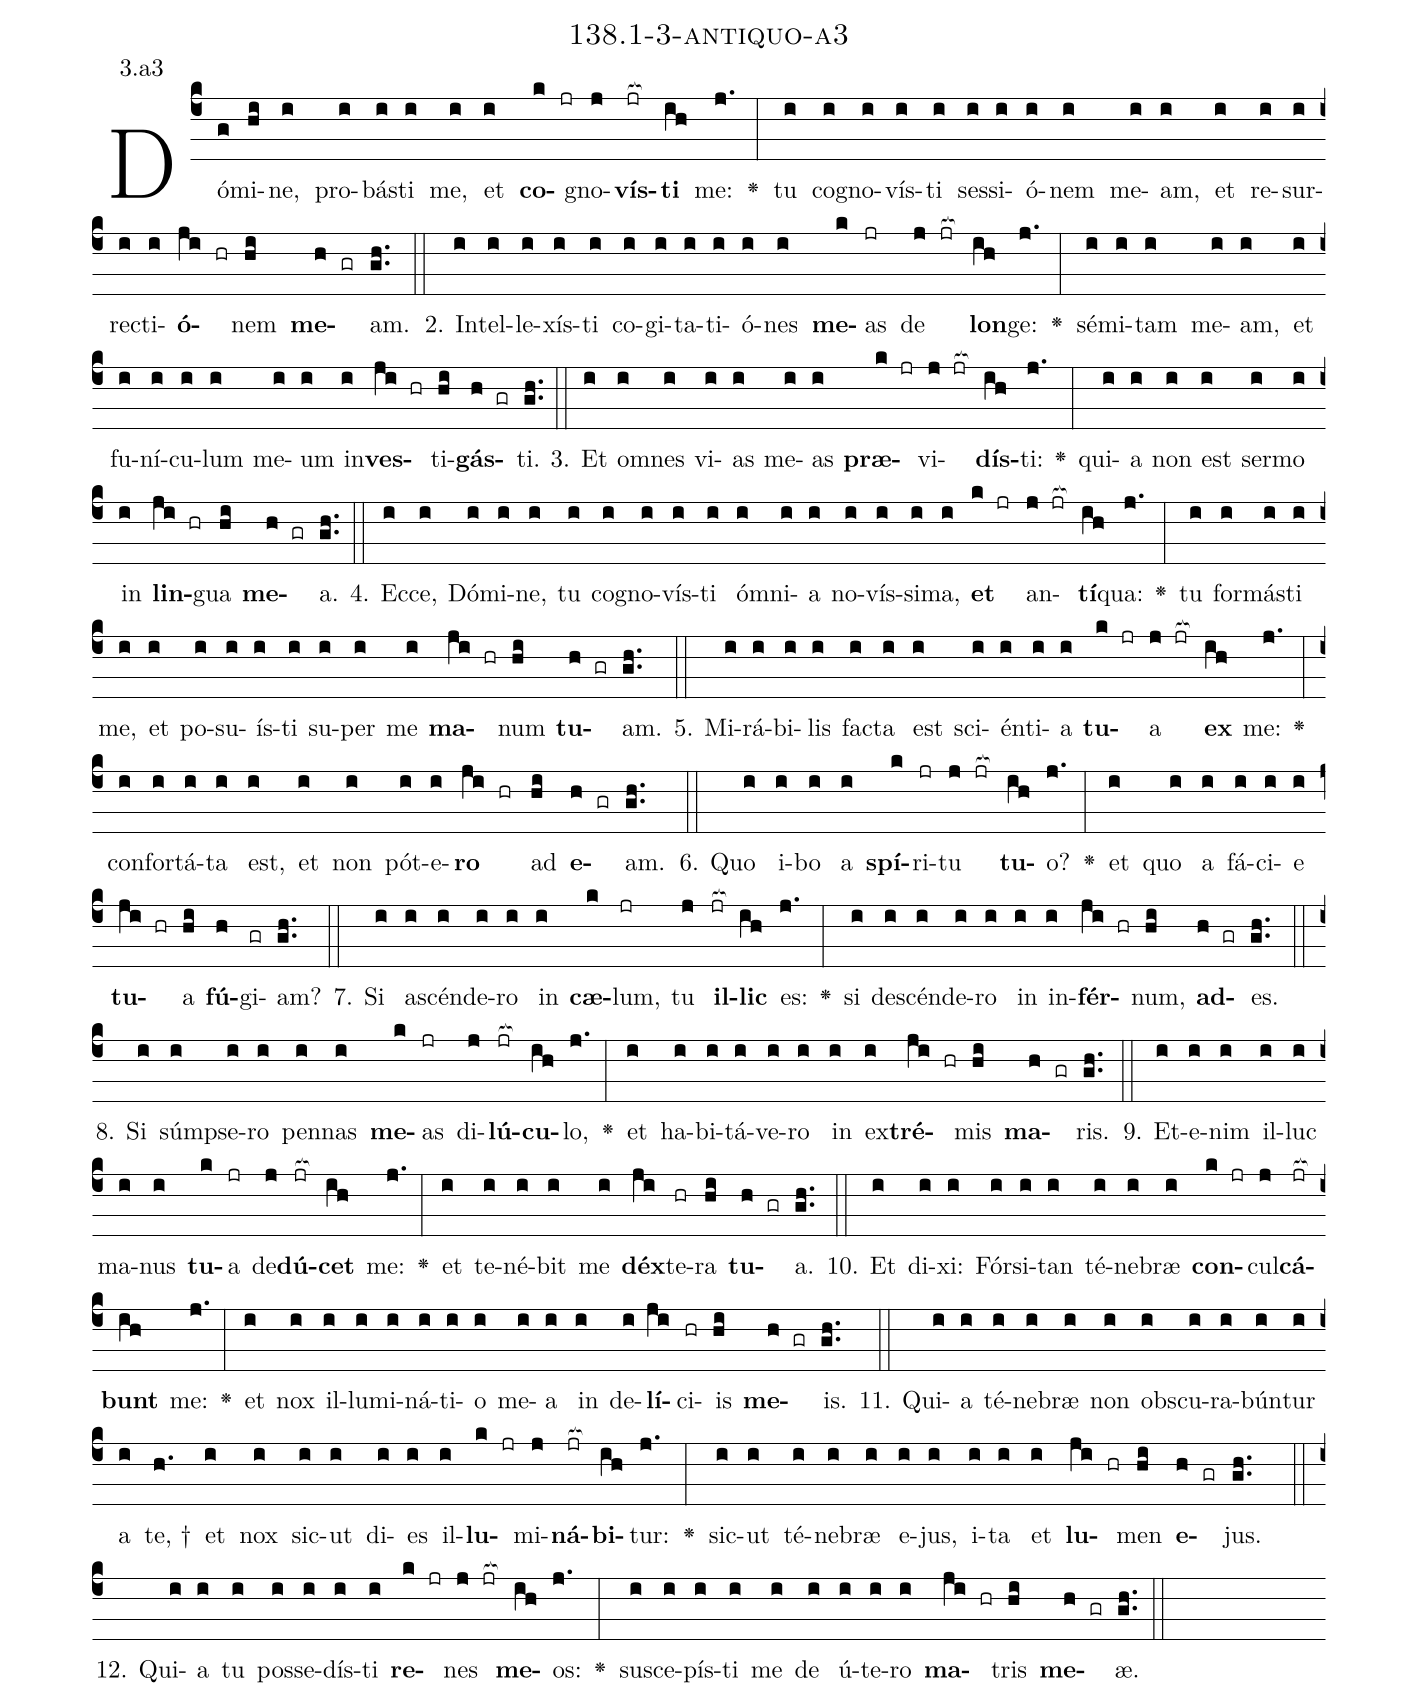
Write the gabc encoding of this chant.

name: 138.1-3-antiquo-a3;
annotation: 3.a3;
%%
(c4)Dó(g)mi(hi)ne,(i) pro(i)bás(i)ti(i) me,(i) et(i) <b>co</b>(k jr)gno(j)<b>vís</b>(jr[ocb:1{])<b>ti</b>(ih[ocb:0}]) me:(j.) <v>\greheightstar</v>(:) tu(i) co(i)gno(i)vís(i)ti(i) ses(i)si(i)ó(i)nem(i) me(i)am,(i) et(i) re(i)sur(i)rec(i)ti(i)<b>ó</b>(ji hr)nem(hi) <b>me</b>(h gr)am.(gh..) (::)
2. In(i)tel(i)le(i)xís(i)ti(i) co(i)gi(i)ta(i)ti(i)ó(i)nes(i) <b>me</b>(k)as(jr) de(j jr[ocb:1{]) <b>lon</b>(ih[ocb:0}])ge:(j.) <v>\greheightstar</v>(:) sé(i)mi(i)tam(i) me(i)am,(i) et(i) fu(i)ní(i)cu(i)lum(i) me(i)um(i) in(i)<b>ves</b>(ji hr)ti(hi)<b>gás</b>(h gr)ti.(gh..) (::)
3. Et(i) om(i)nes(i) vi(i)as(i) me(i)as(i) <b>præ</b>(k jr)vi(j jr[ocb:1{])<b>dís</b>(ih[ocb:0}])ti:(j.) <v>\greheightstar</v>(:) qui(i)a(i) non(i) est(i) ser(i)mo(i) in(i) <b>lin</b>(ji hr)gua(hi) <b>me</b>(h gr)a.(gh..) (::)
4. Ec(i)ce,(i) Dó(i)mi(i)ne,(i) tu(i) co(i)gno(i)vís(i)ti(i) óm(i)ni(i)a(i) no(i)vís(i)si(i)ma,(i) <b>et</b>(k jr) an(j jr[ocb:1{])<b>tí</b>(ih[ocb:0}])qua:(j.) <v>\greheightstar</v>(:) tu(i) for(i)más(i)ti(i) me,(i) et(i) po(i)su(i)ís(i)ti(i) su(i)per(i) me(i) <b>ma</b>(ji hr)num(hi) <b>tu</b>(h gr)am.(gh..) (::)
5. Mi(i)rá(i)bi(i)lis(i) fac(i)ta(i) est(i) sci(i)én(i)ti(i)a(i) <b>tu</b>(k jr)a(j jr[ocb:1{]) <b>ex</b>(ih[ocb:0}]) me:(j.) <v>\greheightstar</v>(:) con(i)for(i)tá(i)ta(i) est,(i) et(i) non(i) pót(i)e(i)<b>ro</b>(ji hr) ad(hi) <b>e</b>(h gr)am.(gh..) (::)
6. Quo(i) i(i)bo(i) a(i) <b>spí</b>(k)ri(jr)tu(j jr[ocb:1{]) <b>tu</b>(ih[ocb:0}])o?(j.) <v>\greheightstar</v>(:) et(i) quo(i) a(i) fá(i)ci(i)e(i) <b>tu</b>(ji hr)a(hi) <b>fú</b>(h)gi(gr)am?(gh..) (::)
7. Si(i) a(i)scén(i)de(i)ro(i) in(i) <b>cæ</b>(k)lum,(jr) tu(j) <b>il</b>(jr[ocb:1{])<b>lic</b>(ih[ocb:0}]) es:(j.) <v>\greheightstar</v>(:) si(i) de(i)scén(i)de(i)ro(i) in(i) in(i)<b>fér</b>(ji hr)num,(hi) <b>ad</b>(h gr)es.(gh..) (::)
8. Si(i) súmp(i)se(i)ro(i) pen(i)nas(i) <b>me</b>(k)as(jr) di(j)<b>lú</b>(jr[ocb:1{])<b>cu</b>(ih[ocb:0}])lo,(j.) <v>\greheightstar</v>(:) et(i) ha(i)bi(i)tá(i)ve(i)ro(i) in(i) ex(i)<b>tré</b>(ji hr)mis(hi) <b>ma</b>(h gr)ris.(gh..) (::)
9. Et(i)e(i)nim(i) il(i)luc(i) ma(i)nus(i) <b>tu</b>(k)a(jr) de(j)<b>dú</b>(jr[ocb:1{])<b>cet</b>(ih[ocb:0}]) me:(j.) <v>\greheightstar</v>(:) et(i) te(i)né(i)bit(i) me(i) <b>déx</b>(ji)te(hr)ra(hi) <b>tu</b>(h gr)a.(gh..) (::)
10. Et(i) di(i)xi:(i) Fór(i)si(i)tan(i) té(i)ne(i)bræ(i) <b>con</b>(k jr)cul(j)<b>cá</b>(jr[ocb:1{])<b>bunt</b>(ih[ocb:0}]) me:(j.) <v>\greheightstar</v>(:) et(i) nox(i) il(i)lu(i)mi(i)ná(i)ti(i)o(i) me(i)a(i) in(i) de(i)<b>lí</b>(ji)ci(hr)is(hi) <b>me</b>(h gr)is.(gh..) (::)
11. Qui(i)a(i) té(i)ne(i)bræ(i) non(i) obs(i)cu(i)ra(i)bún(i)tur(i) a(i) te, †(h.) et(i) nox(i) sic(i)ut(i) di(i)es(i) il(i)<b>lu</b>(k jr)mi(j)<b>ná</b>(jr[ocb:1{])<b>bi</b>(ih[ocb:0}])tur:(j.) <v>\greheightstar</v>(:) sic(i)ut(i) té(i)ne(i)bræ(i) e(i)jus,(i) i(i)ta(i) et(i) <b>lu</b>(ji hr)men(hi) <b>e</b>(h gr)jus.(gh..) (::)
12. Qui(i)a(i) tu(i) pos(i)se(i)dís(i)ti(i) <b>re</b>(k jr)nes(j jr[ocb:1{]) <b>me</b>(ih[ocb:0}])os:(j.) <v>\greheightstar</v>(:) su(i)sce(i)pís(i)ti(i) me(i) de(i) ú(i)te(i)ro(i) <b>ma</b>(ji hr)tris(hi) <b>me</b>(h gr)æ.(gh..) (::)
